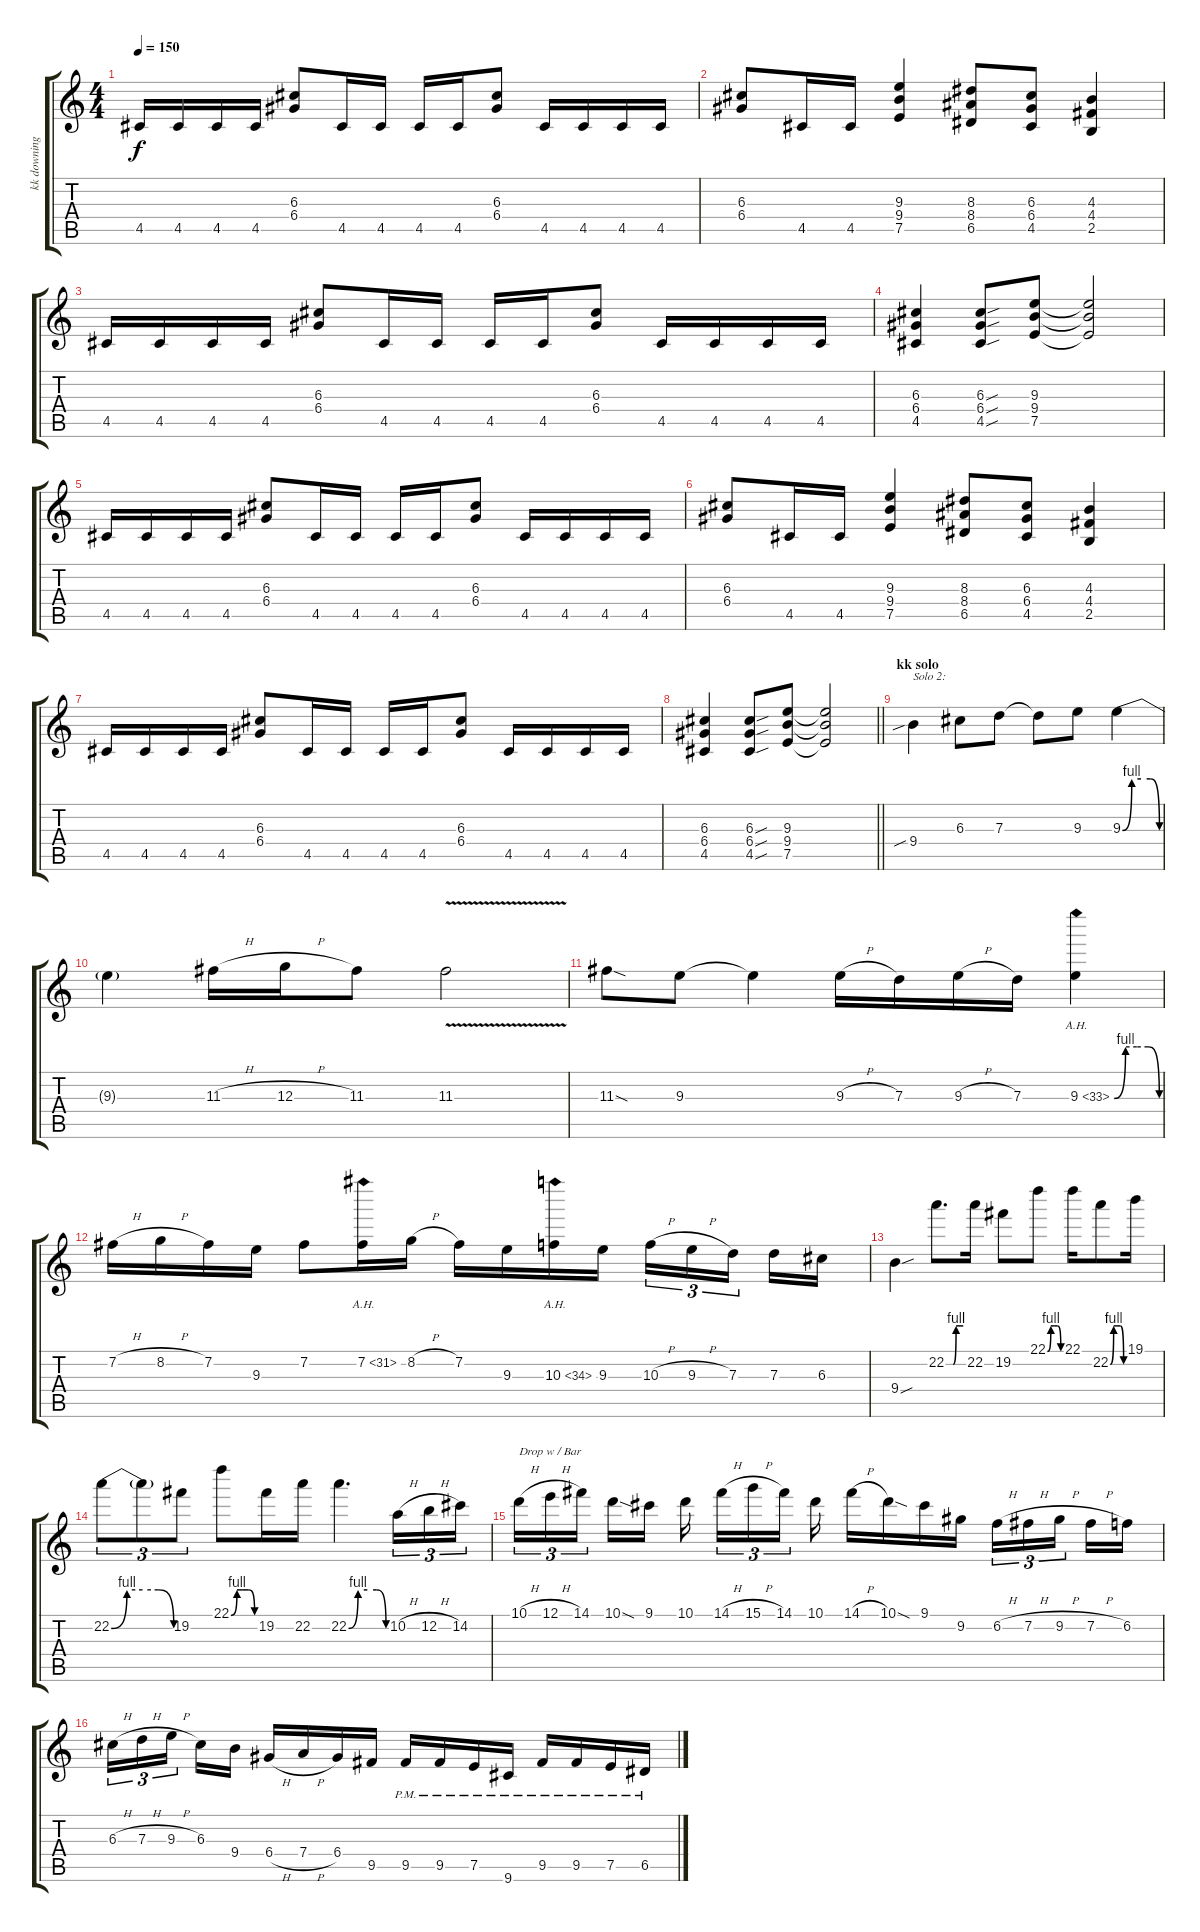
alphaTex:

\track ("kk downing" "kk downing") {instrument distortionguitar}
\staff {score tabs}
\tuning (E4 B3 G3 D3 A2 E2) {hide}
\ts (4 4)
\tempo 150
\clef g2
\ks c
4.5.16{dy f} 4.5.16 4.5.16 4.5.16 (6.3 6.4).8 4.5.16 4.5.16 4.5.16 4.5.16 (6.3 6.4).8 4.5.16 4.5.16 4.5.16 4.5.16 |
(6.3 6.4).8 4.5.16 4.5.16 (9.3 9.4 7.5).4 (8.3 8.4 6.5).8 (6.3 6.4 4.5).8 (4.3 4.4 2.5).4 |
4.5.16 4.5.16 4.5.16 4.5.16 (6.3 6.4).8 4.5.16 4.5.16 4.5.16 4.5.16 (6.3 6.4).8 4.5.16 4.5.16 4.5.16 4.5.16 |
(6.3 6.4 4.5).4 (6.3{sou} 6.4{sou} 4.5{sou}).8 (9.3 9.4 7.5).8 (9.3{t} 9.4{t} 7.5{t}).2 |
4.5.16 4.5.16 4.5.16 4.5.16 (6.3 6.4).8 4.5.16 4.5.16 4.5.16 4.5.16 (6.3 6.4).8 4.5.16 4.5.16 4.5.16 4.5.16 |
(6.3 6.4).8 4.5.16 4.5.16 (9.3 9.4 7.5).4 (8.3 8.4 6.5).8 (6.3 6.4 4.5).8 (4.3 4.4 2.5).4 |
4.5.16 4.5.16 4.5.16 4.5.16 (6.3 6.4).8 4.5.16 4.5.16 4.5.16 4.5.16 (6.3 6.4).8 4.5.16 4.5.16 4.5.16 4.5.16 |
\barLineRight lightlight
(6.3 6.4 4.5).4 (6.3{sou} 6.4{sou} 4.5{sou}).8 (9.3 9.4 7.5).8 (9.3{t} 9.4{t} 7.5{t}).2 |
\section ("" "kk solo")
9.4{sib}.4{txt "Solo 2:"} 6.3.8 7.3.8 7.3{t}.8 9.3.8 9.3{be (custom 0 0 15 4 30 4 45 4 60 0)}.4 |
9.3{t}.4 11.3{h}.16 12.3{h}.16 11.3.8 11.3{v}.2 |
11.3{sod}.8 9.3.8 9.3{t}.4 9.3{h}.16 7.3.16 9.3{h}.16 7.3.16 9.3{be (custom 0 0 15 4 30 4 45 4 60 0) ah 24}.4 |
7.2{h}.16 8.2{h}.16 7.2.16 9.3.16 7.2.8 7.2{ah 24}.16 8.2{h}.16 7.2.16 9.3.16 10.3{ah 24}.16 9.3.16 10.3{h}.16{tu (3 2)} 9.3{h}.16{tu (3 2)} 7.3.16{tu (3 2) beam splitsecondary} 7.3.16 6.3.16 |
9.4{sou}.4 22.2{be (custom 0 0 25 0 35 4 60 4)}.8{d} 22.2.16 19.2.8 22.1{be (custom 0 0 15 4 30 4 45 4 60 0)}.8 22.1.16 22.2{be (custom 0 0 15 4 30 4 45 4 60 0)}.8 19.1.16 |
22.2{be (custom 0 0 15 4 30 4 45 4 60 0)}.8{tu (3 2)} 22.2{t}.8{tu (3 2)} 19.2.8{tu (3 2)} 22.1{be (custom 0 0 15 4 30 4 45 4 60 0)}.8 19.2.16 22.2.16 22.2{be (custom 0 0 15 4 30 4 45 4 60 0)}.4{d} 10.2{h}.16{tu (3 2)} 12.2{h}.16{tu (3 2)} 14.2.16{tu (3 2)} |
10.1{h}.16{tu (3 2) txt "Drop w / Bar"} 12.1{h}.16{tu (3 2)} 14.1.16{tu (3 2) beam splitsecondary} 10.1{sod}.16 9.1.16 10.1.16{beam splitsecondary} 14.1{h}.16{tu (3 2)} 15.1{h}.16{tu (3 2)} 14.1.16{tu (3 2) beam splitsecondary} 10.1.16 14.1{h}.16 10.1{sod}.16 9.1.16 9.2.16 6.2{h}.16{tu (3 2)} 7.2{h}.16{tu (3 2)} 9.2{h}.16{tu (3 2) beam splitsecondary} 7.2{h}.16 6.2.16 |
6.3{h}.16{tu (3 2)} 7.3{h}.16{tu (3 2)} 9.3{h}.16{tu (3 2) beam splitsecondary} 6.3.16 9.4.16 6.4{h}.16 7.4{h}.16 6.4.16 9.5.16 9.5{pm}.16 9.5{pm}.16 7.5{pm}.16 9.6{pm}.16 9.5{pm}.16 9.5{pm}.16 7.5{pm}.16 6.5{pm}.16
